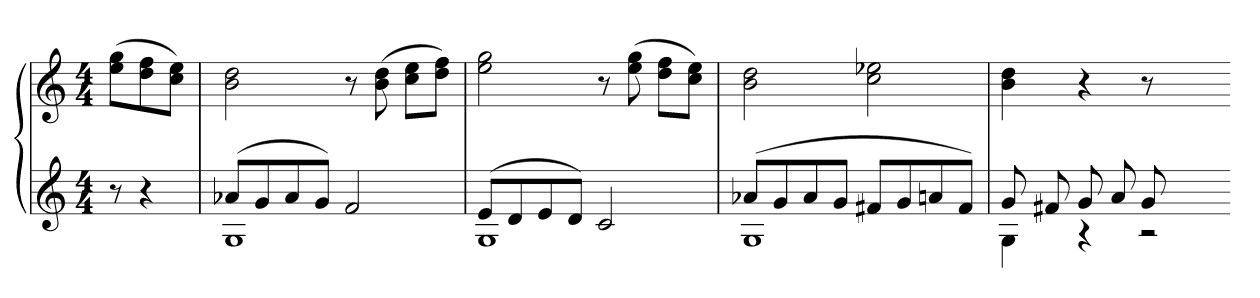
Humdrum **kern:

**kern	**kern
*part1	*part1
*staff2	*staff1
*clefG2	*clefG2
*k[]	*k[]
*C:	*C:
*M4/4	*M4/4
=	=
8r	(8ee 8ggL
4r	8dd 8ff
.	8cc 8eeJ)
=25	=25
*^	*
(8a-XL	1G	2b 2dd
8g	.	.
8a-	.	.
8gJ)	.	.
2f	.	8r
.	.	(8b 8dd
.	.	8cc 8eeL
.	.	8dd 8ffJ)
=26	=26	=26
(8eL	1G	2ee 2gg
8d	.	.
8e	.	.
8dJ)	.	.
2c	.	8r
.	.	(8ee 8gg
.	.	8dd 8ffL
.	.	8cc 8eeJ)
=27	=27	=27
(8a-XL	1G	2b 2dd
8g	.	.
8a-	.	.
8gJ	.	.
8f#XL	.	2cc 2ee-X
8g	.	.
8an	.	.
8f#J)	.	.
=28	=28	=28
8g	4G	4b 4dd
8f#X	.	.
8g	4r	4r
8a	.	.
8g	2r	8r
4.ryy	.	4.ryy
*v	*v	*
=-	=-
*-	*-
